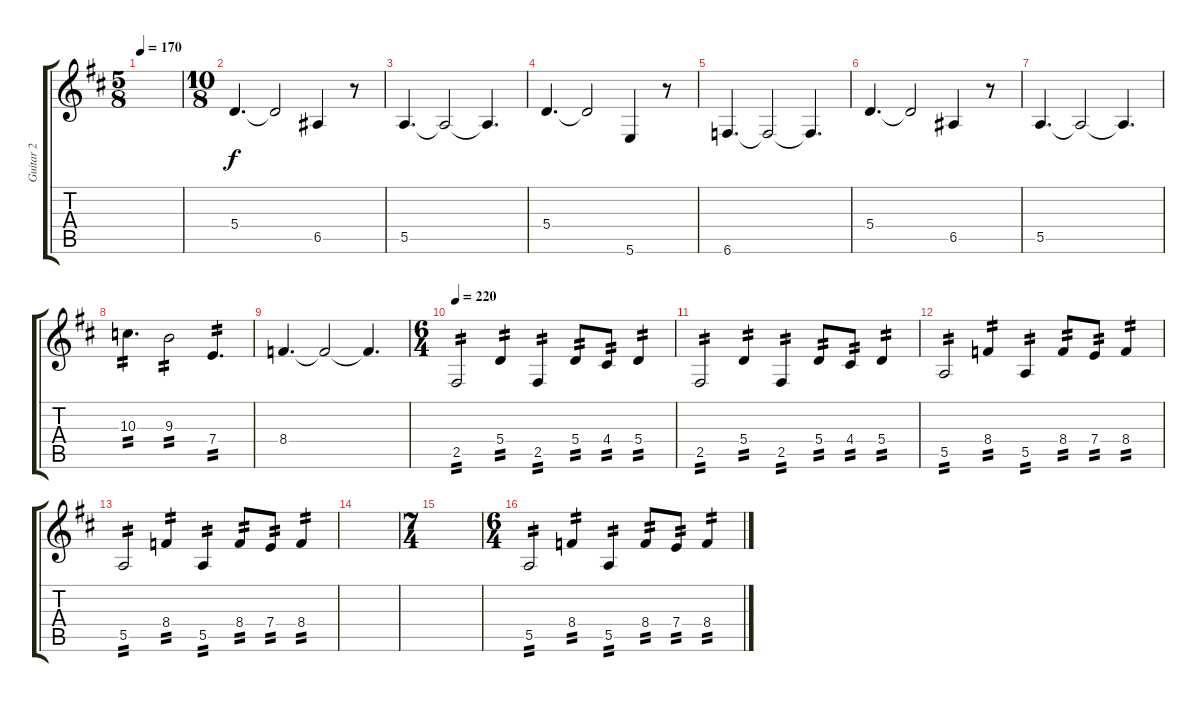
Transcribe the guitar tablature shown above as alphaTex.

\track ("Guitar 2" "Guitar 2") {instrument distortionguitar}
\staff {score tabs}
\tuning (B3 Gb3 D3 A2 E2 B1) {hide}
\ts (5 8)
\tempo 170
\clef g2
\ks bminor
|
\ts (10 8)
5.4.4{d} 5.4{t}.2 6.5.4 r.8 |
5.5.4{d} 5.5{t}.2 5.5{t}.4{d} |
5.4.4{d} 5.4{t}.2 5.6.4 r.8 |
6.6.4{d} 6.6{t}.2 6.6{t}.4{d} |
5.4.4{d} 5.4{t}.2 6.5.4 r.8 |
5.5.4{d} 5.5{t}.2 5.5{t}.4{d} |
10.3.4{d tp 2} 9.3.2{tp 2} 7.4.4{d tp 2} |
8.4.4{d} 8.4{t}.2 8.4{t}.4{d} |
\ts (6 4)
\tempo 220
2.5.2{tp 2} 5.4.4{tp 2} 2.5.4{tp 2} 5.4.8{tp 2} 4.4.8{tp 2} 5.4.4{tp 2} |
2.5.2{tp 2} 5.4.4{tp 2} 2.5.4{tp 2} 5.4.8{tp 2} 4.4.8{tp 2} 5.4.4{tp 2} |
5.5.2{tp 2} 8.4.4{tp 2} 5.5.4{tp 2} 8.4.8{tp 2} 7.4.8{tp 2} 8.4.4{tp 2} |
5.5.2{tp 2} 8.4.4{tp 2} 5.5.4{tp 2} 8.4.8{tp 2} 7.4.8{tp 2} 8.4.4{tp 2} |
|
\ts (7 4)
|
\ts (6 4)
5.5.2{tp 2} 8.4.4{tp 2} 5.5.4{tp 2} 8.4.8{tp 2} 7.4.8{tp 2} 8.4.4{tp 2}
